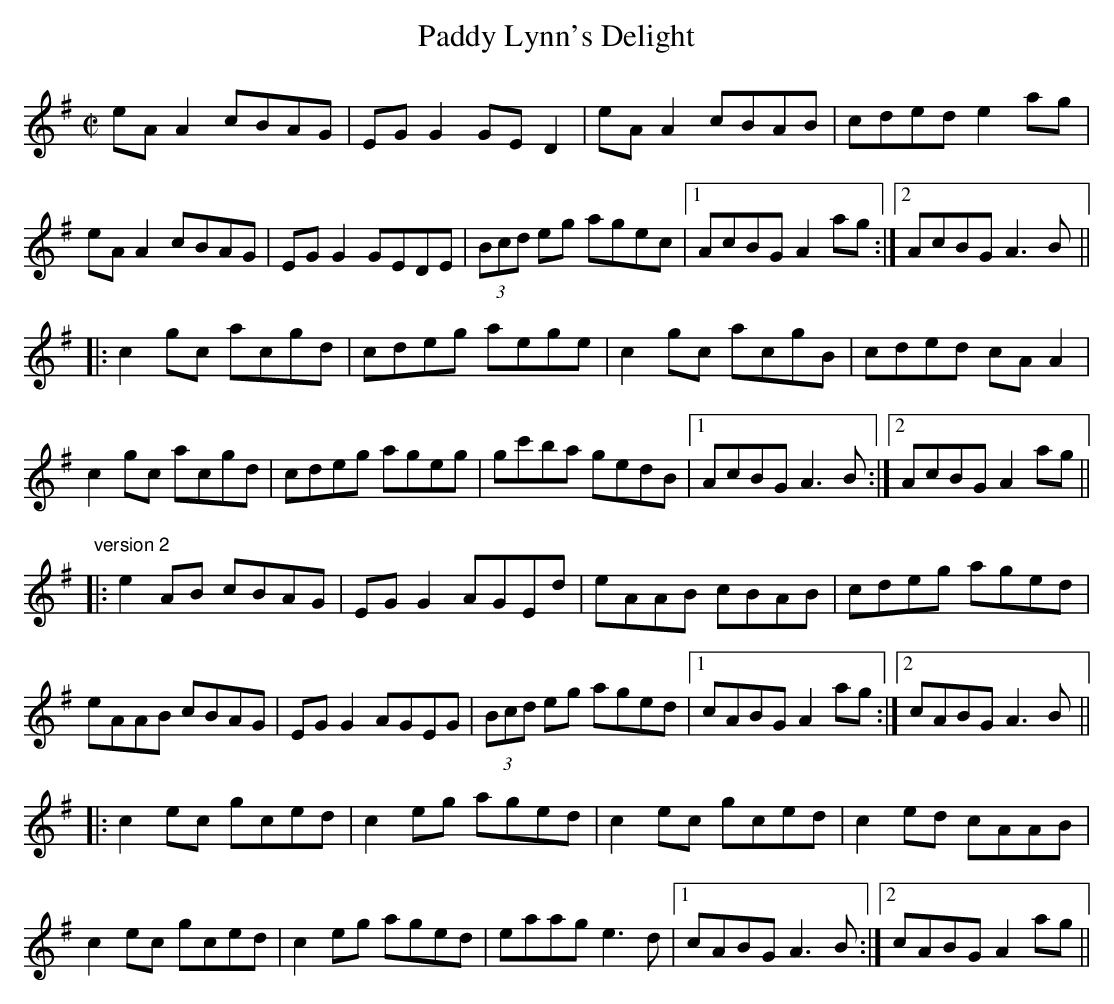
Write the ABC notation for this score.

X:1
T:Paddy Lynn's Delight
M:C|
K:Ador
eAA2 cBAG|EGG2 GED2|eAA2 cBAB|cded e2ag|
eAA2 cBAG|EGG2 GEDE|(3Bcd eg agec|1 AcBG A2ag:|2 AcBG A3B||
|:c2gc acgd|cdeg aege|c2gc acgB|cded cAA2|
c2gc acgd|cdeg ageg|gc'ba gedB|1 AcBG A3B:|2 AcBG A2ag||
"version 2"
|:e2AB cBAG|EGG2 AGEd|eAAB cBAB|cdeg aged|
eAAB cBAG|EGG2 AGEG|(3Bcd eg aged|1 cABG A2ag:|2 cABG A3B||
|:c2ec gced|c2eg aged|c2ec gced|c2ed cAAB|
c2ec gced|c2eg aged|eaag e3d|1 cABG A3B:|2 cABG A2ag||
